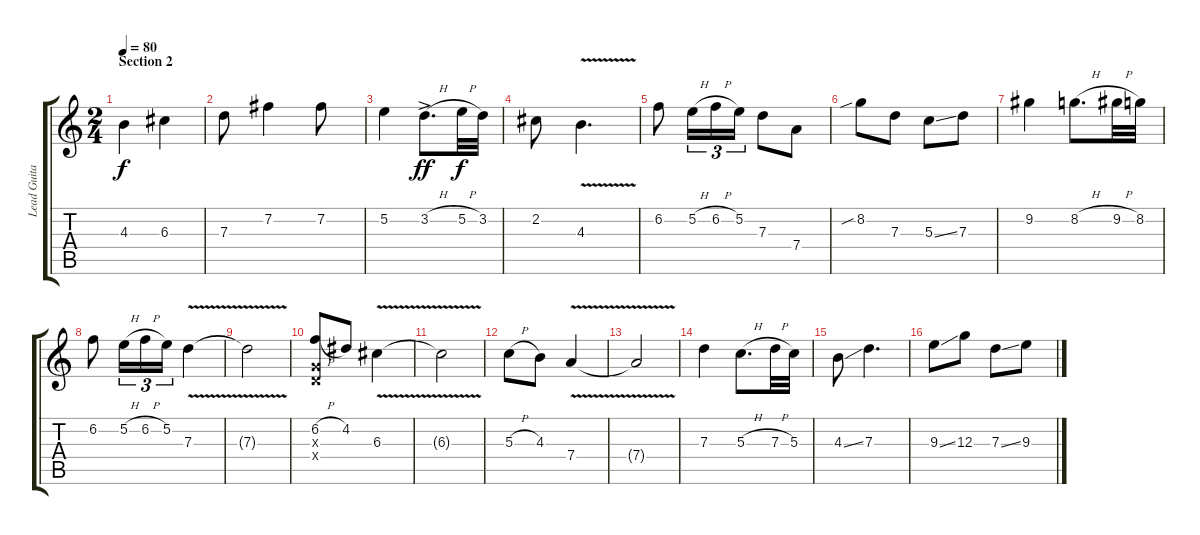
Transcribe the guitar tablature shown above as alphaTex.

\track ("Lead Guitar" "Lead Guita") {instrument electricguitarjazz}
\staff {score tabs}
\tuning (E4 B3 G3 D3 A2 E2) {hide}
\ts (2 4)
\section ("" "Section 2")
\tempo 80
\clef g2
\ks c
4.3.4{dy f} 6.3.4 |
7.3.8 7.2.4 7.2.8 |
5.2.4 3.2{h ac}.8{d dy ff} 5.2{h}.32{dy f} 3.2.32 |
2.2.8 4.3{v}.4{d} |
6.2.8 5.2{h}.16{tu (3 2)} 6.2{h}.16{tu (3 2)} 5.2.16{tu (3 2)} 7.3.8 7.4.8 |
8.2{sib}.8 7.3.8 5.3{ss}.8 7.3.8 |
9.2.4 8.2{h}.8{d} 9.2{h}.32 8.2.32 |
6.2.8 5.2{h}.16{tu (3 2)} 6.2{h}.16{tu (3 2)} 5.2.16{tu (3 2)} 7.3{v}.4 |
7.3{t}.2 |
(6.2{h} 0.3{x} 0.4{x}).8 4.2.8 6.3{v}.4 |
6.3{t}.2 |
5.3{h}.8 4.3.8 7.4{v}.4 |
7.4{t}.2 |
7.3.4 5.3{h}.8{d} 7.3{h}.32 5.3.32 |
4.3{ss}.8 7.3.4{d} |
9.3{ss}.8 12.3.8 7.3{ss}.8 9.3.8
